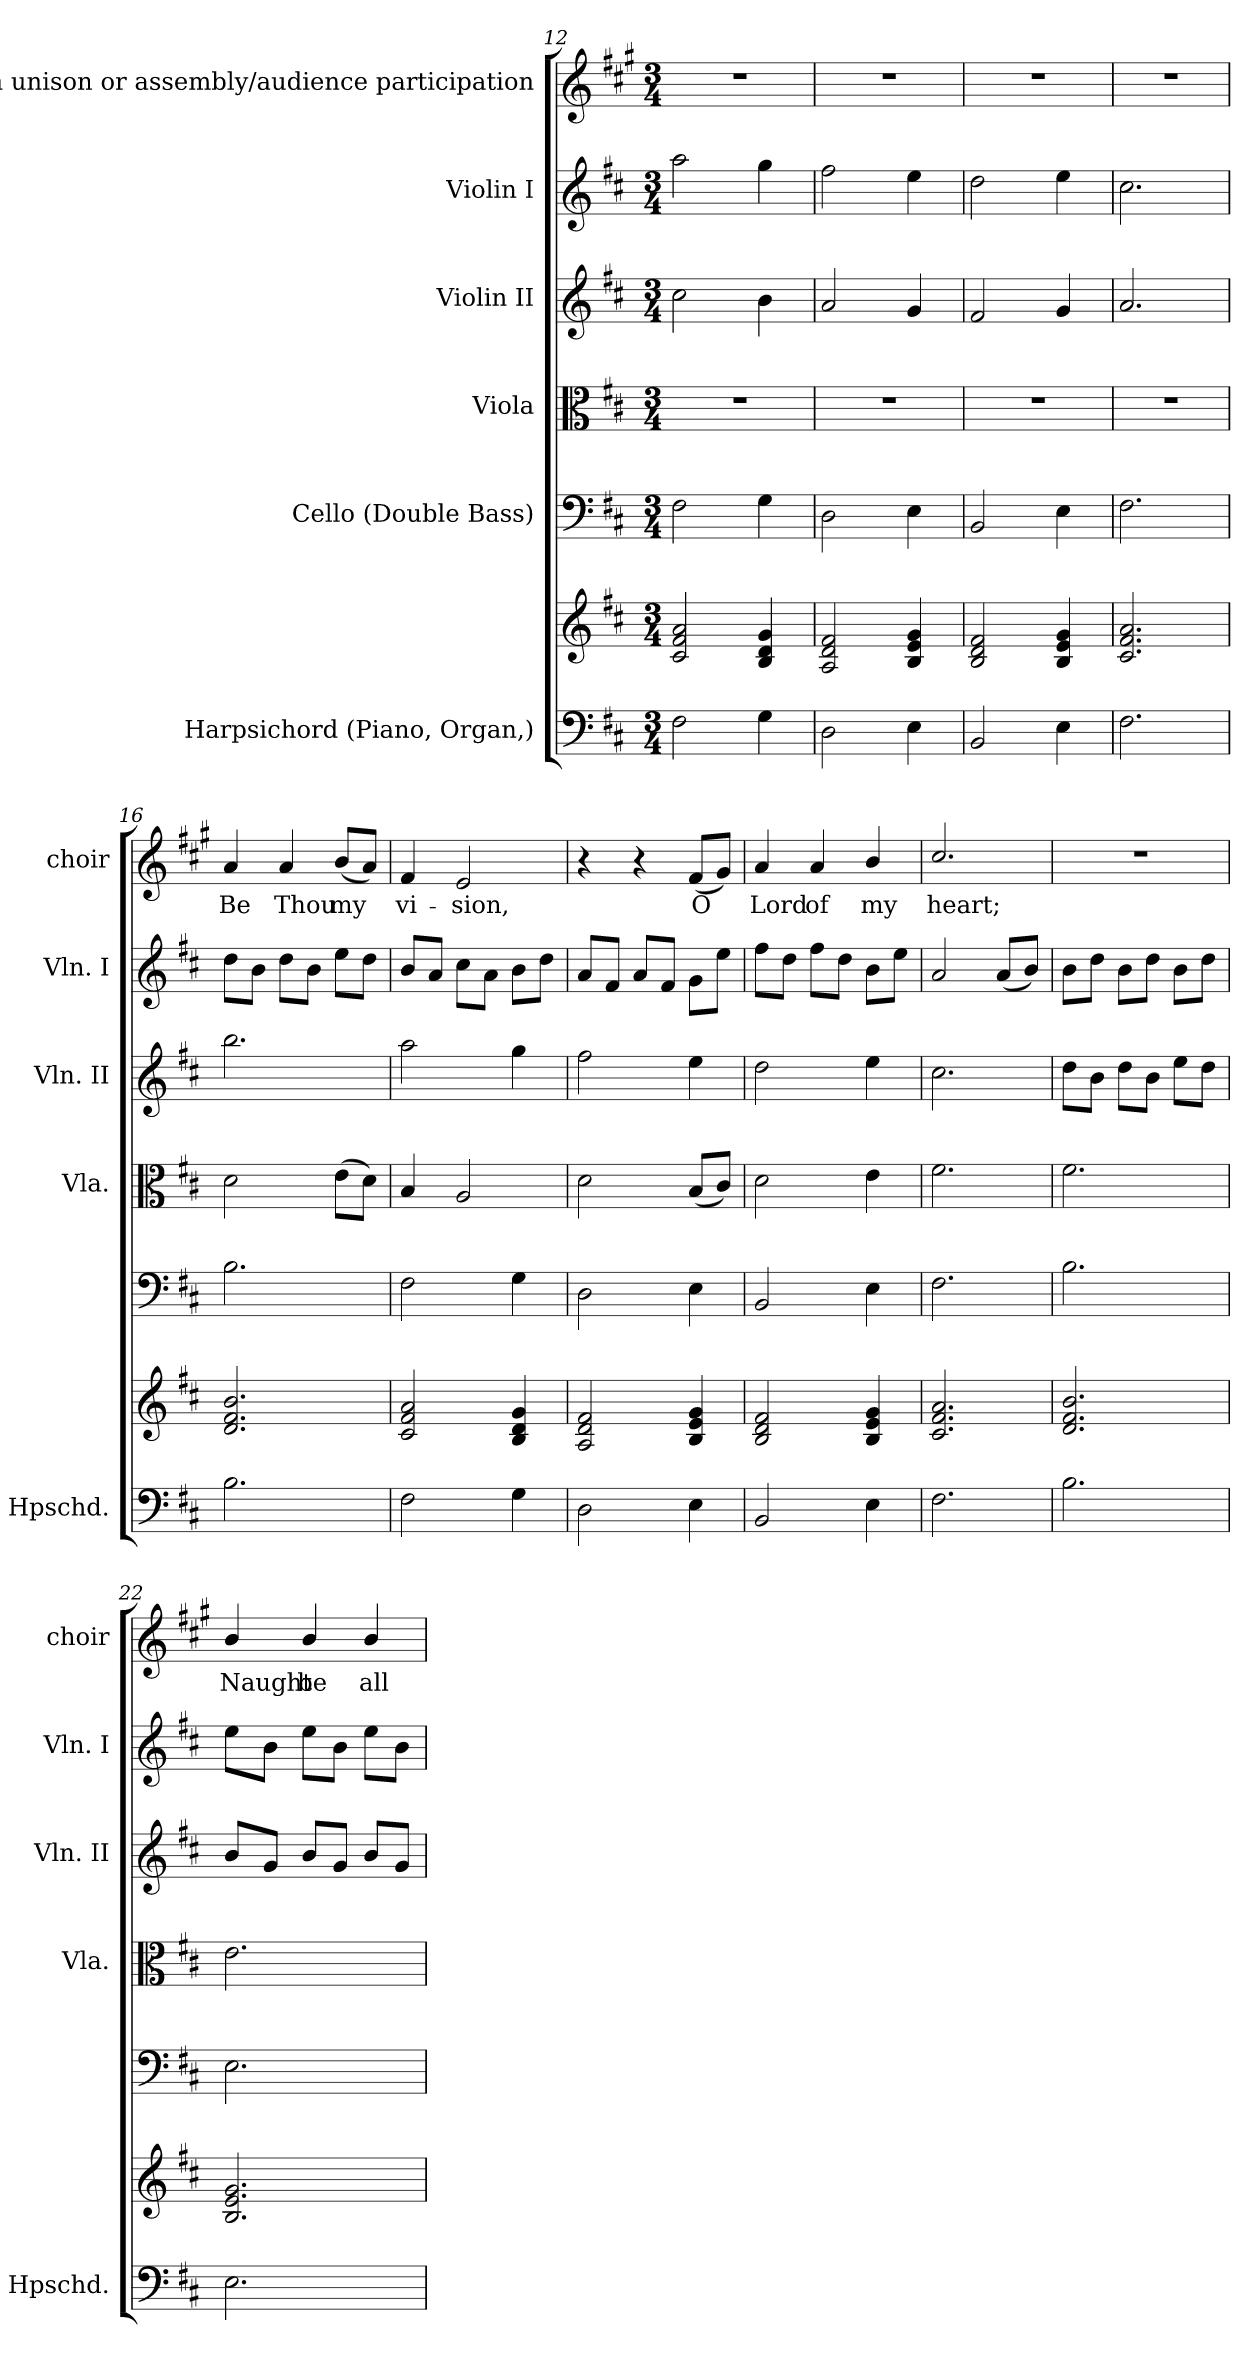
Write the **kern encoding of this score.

**kern	**kern	**kern	**kern	**kern	**kern	**kern	**text
*part6	*part6	*part5	*part4	*part3	*part2	*part1	*part1
*staff7	*staff6	*staff5	*staff4	*staff3	*staff2	*staff1	*staff1
*I"Harpsichord (Piano, Organ,)	*	*I"Cello (Double Bass)	*I"Viola	*I"Violin II	*I"Violin I	*I"choir in unison or  assembly/audience  participation	*
*I'Hpschd.	*	*	*I'Vla.	*I'Vln. II	*I'Vln. I	*I'choir	*
*clefF4	*clefG2	*clefF4	*clefC3	*clefG2	*clefG2	*clefG2	*
*	*	*	*	*	*	*ITrd4c7	*
*k[f#c#]	*k[f#c#]	*k[f#c#]	*k[f#c#]	*k[f#c#]	*k[f#c#]	*k[f#c#]	*
*b:	*b:	*b:	*b:	*b:	*b:	*b:	*
*M3/4	*M3/4	*M3/4	*M3/4	*M3/4	*M3/4	*M3/4	*
=12	=12	=12	=12	=12	=12	=12	=12
2F#\	2c#/ 2f#/ 2a/	2F#\	2.r	2cc#\	2aa\	2.r	.
4G\	4B/ 4d/ 4g/	4G\	.	4b\	4gg\	.	.
=13	=13	=13	=13	=13	=13	=13	=13
2D\	2A/ 2d/ 2f#/	2D\	2.r	2a/	2ff#\	2.r	.
4E\	4B/ 4e/ 4g/	4E\	.	4g/	4ee\	.	.
=14	=14	=14	=14	=14	=14	=14	=14
2BB/	2B/ 2d/ 2f#/	2BB/	2.r	2f#/	2dd\	2.r	.
4E\	4B/ 4e/ 4g/	4E\	.	4g/	4ee\	.	.
=15	=15	=15	=15	=15	=15	=15	=15
2.F#\	2.c#/ 2.f#/ 2.a/	2.F#\	2.r	2.a/	2.cc#\	2.r	.
!!LO:PB:g=z
=16	=16	=16	=16	=16	=16	=16	=16
!	!	!	!	!	!	!	!LO:LY:b
2.B\	2.d/ 2.f#/ 2.b/	2.B\	2d\	2.bb\	8dd\L	4d/	Be
.	.	.	.	.	8b\J	.	.
!	!	!	!	!	!	!	!LO:LY:b
.	.	.	.	.	8dd\L	4d/	Thou
.	.	.	.	.	8b\J	.	.
!	!	!	!	!	!	!	!LO:LY:b
.	.	.	(>8e\L	.	8ee\L	(<8e/L	my
.	.	.	8d\J)	.	8dd\J	8d/J)	.
=17	=17	=17	=17	=17	=17	=17	=17
!	!	!	!	!	!	!	!LO:LY:b
2F#\	2c#/ 2f#/ 2a/	2F#\	4B/	2aa\	8b/L	4B/	vi-
.	.	.	.	.	8a/J	.	.
!	!	!	!	!	!	!	!LO:LY:b
.	.	.	2A/	.	8cc#\L	2A/	-sion,
.	.	.	.	.	8a\J	.	.
4G\	4B/ 4d/ 4g/	4G\	.	4gg\	8b\L	.	.
.	.	.	.	.	8dd\J	.	.
=18	=18	=18	=18	=18	=18	=18	=18
2D\	2A/ 2d/ 2f#/	2D\	2d\	2ff#\	8a/L	4r	.
.	.	.	.	.	8f#/J	.	.
.	.	.	.	.	8a/L	4r	.
.	.	.	.	.	8f#/J	.	.
!	!	!	!	!	!	!	!LO:LY:b
4E\	4B/ 4e/ 4g/	4E\	(<8B/L	4ee\	8g\L	(<8B/L	O
.	.	.	8c#/J)	.	8ee\J	8c#/J)	.
=19	=19	=19	=19	=19	=19	=19	=19
!	!	!	!	!	!	!	!LO:LY:b
2BB/	2B/ 2d/ 2f#/	2BB/	2d\	2dd\	8ff#\L	4d/	Lord
.	.	.	.	.	8dd\J	.	.
!	!	!	!	!	!	!	!LO:LY:b
.	.	.	.	.	8ff#\L	4d/	of
.	.	.	.	.	8dd\J	.	.
!	!	!	!	!	!	!	!LO:LY:b
4E\	4B/ 4e/ 4g/	4E\	4e\	4ee\	8b\L	4e/	my
.	.	.	.	.	8ee\J	.	.
=20	=20	=20	=20	=20	=20	=20	=20
!	!	!	!	!	!	!	!LO:LY:b
2.F#\	2.c#/ 2.f#/ 2.a/	2.F#\	2.f#\	2.cc#\	2a/	2.f#/	heart;
.	.	.	.	.	(<8a/L	.	.
.	.	.	.	.	8b/J)	.	.
!!LO:LB:g=z
=21	=21	=21	=21	=21	=21	=21	=21
2.B\	2.d/ 2.f#/ 2.b/	2.B\	2.f#\	8dd\L	8b\L	2.r	.
.	.	.	.	8b\J	8dd\J	.	.
.	.	.	.	8dd\L	8b\L	.	.
.	.	.	.	8b\J	8dd\J	.	.
.	.	.	.	8ee\L	8b\L	.	.
.	.	.	.	8dd\J	8dd\J	.	.
=22	=22	=22	=22	=22	=22	=22	=22
!	!	!	!	!	!	!	!LO:LY:b
2.E\	2.B/ 2.e/ 2.g/	2.E\	2.e\	8b/L	8ee\L	4e/	Naught
.	.	.	.	8g/J	8b\J	.	.
!	!	!	!	!	!	!	!LO:LY:b
.	.	.	.	8b/L	8ee\L	4e/	be
.	.	.	.	8g/J	8b\J	.	.
!	!	!	!	!	!	!	!LO:LY:b
.	.	.	.	8b/L	8ee\L	4e/	all
.	.	.	.	8g/J	8b\J	.	.
=	=	=	=	=	=	=	=
*-	*-	*-	*-	*-	*-	*-	*-
